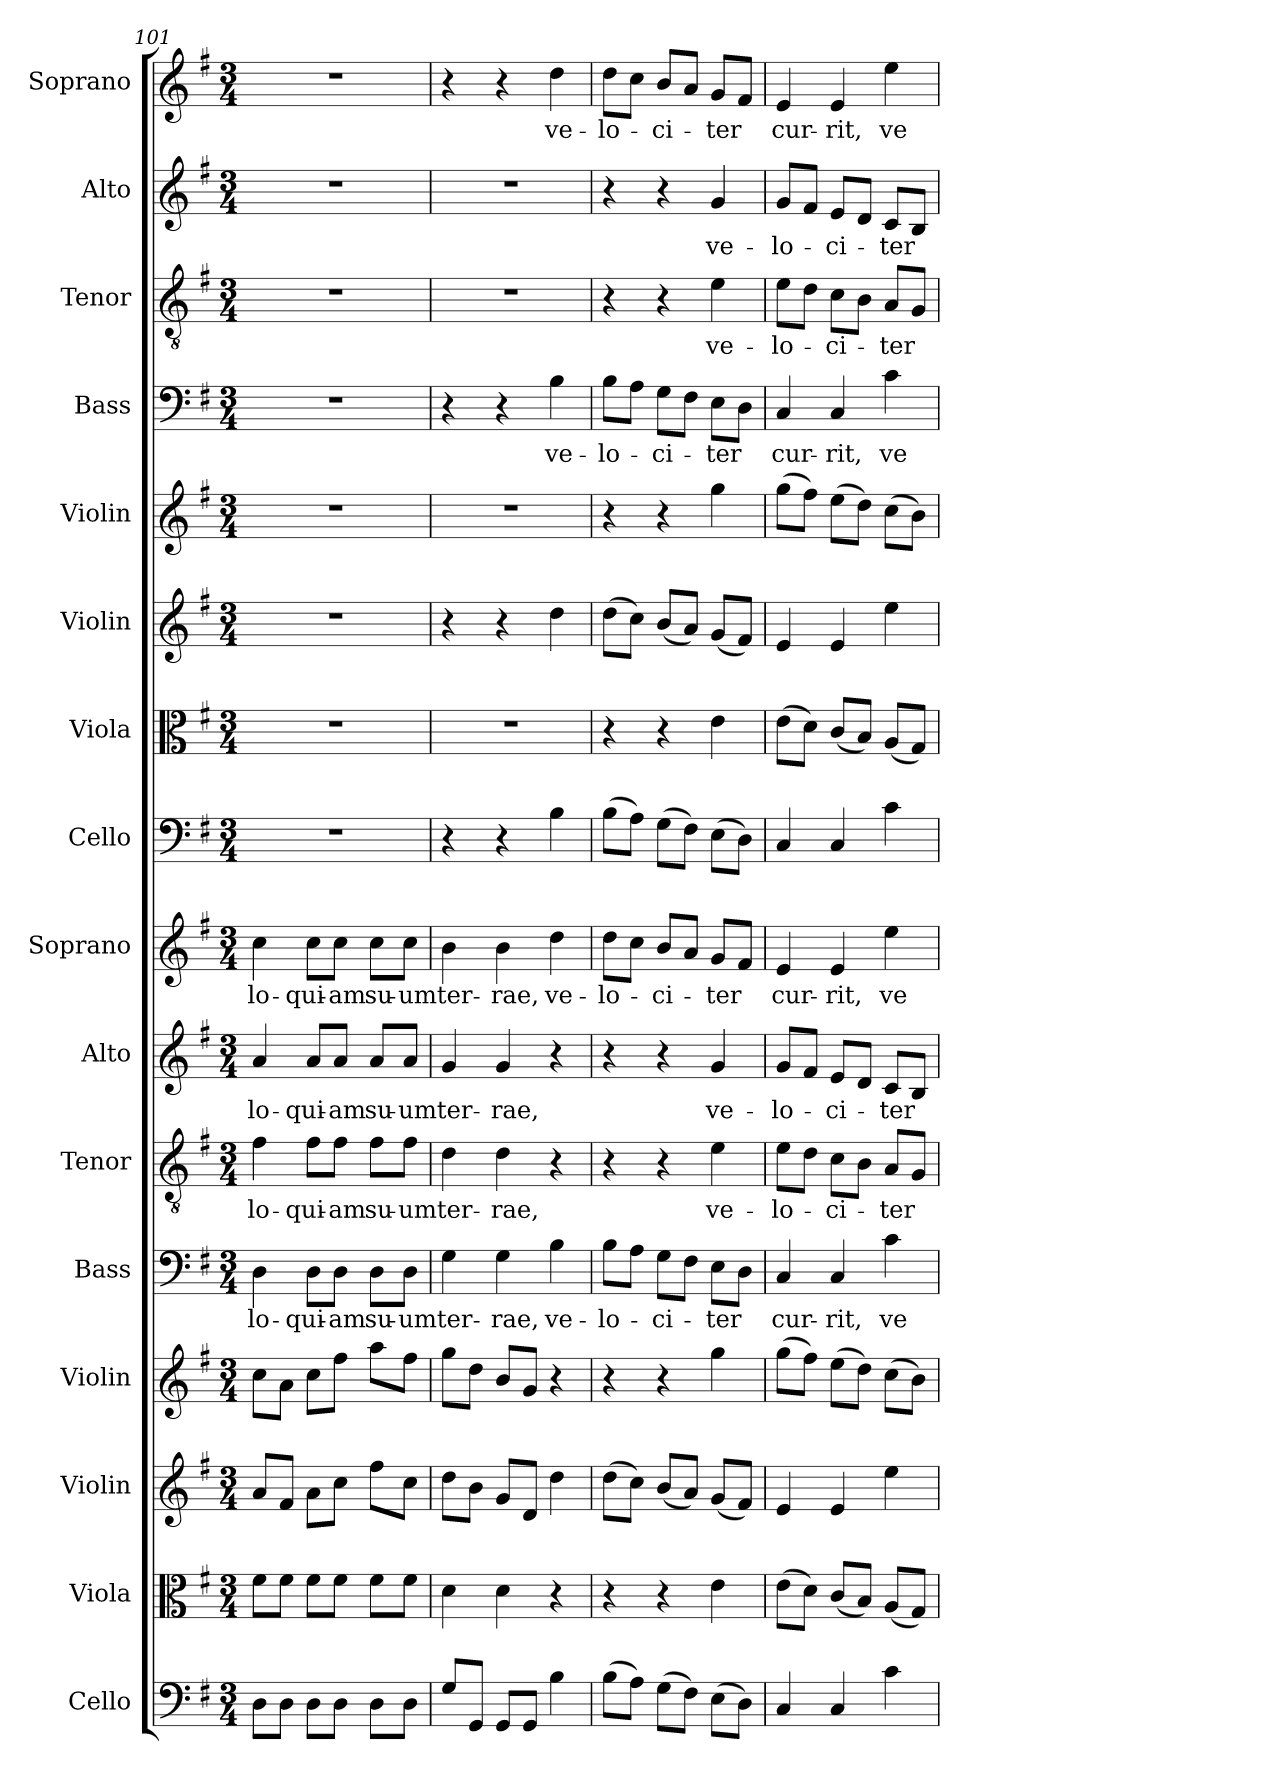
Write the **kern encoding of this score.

**kern	**kern	**kern	**kern	**kern	**text	**kern	**text	**kern	**text	**kern	**text	**kern	**kern	**kern	**kern	**kern	**text	**kern	**text	**kern	**text	**kern	**text
*part16	*part15	*part14	*part13	*part12	*part12	*part11	*part11	*part10	*part10	*part9	*part9	*part8	*part7	*part6	*part5	*part4	*part4	*part3	*part3	*part2	*part2	*part1	*part1
*staff16	*staff15	*staff14	*staff13	*staff12	*staff12	*staff11	*staff11	*staff10	*staff10	*staff9	*staff9	*staff8	*staff7	*staff6	*staff5	*staff4	*staff4	*staff3	*staff3	*staff2	*staff2	*staff1	*staff1
*I"Cello	*I"Viola	*I"Violin	*I"Violin	*I"Bass	*	*I"Tenor	*	*I"Alto	*	*I"Soprano	*	*I"Cello	*I"Viola	*I"Violin	*I"Violin	*I"Bass	*	*I"Tenor	*	*I"Alto	*	*I"Soprano	*
*	*I'Vla.	*I'Vln.	*I'Vln.	*I'B	*	*I'T	*	*I'A	*	*I'S	*	*	*I'Vla.	*I'Vln.	*I'Vln.	*I'B	*	*I'T	*	*I'A	*	*I'S	*
*clefF4	*clefC3	*clefG2	*clefG2	*clefF4	*	*clefGv2	*	*clefG2	*	*clefG2	*	*clefF4	*clefC3	*clefG2	*clefG2	*clefF4	*	*clefGv2	*	*clefG2	*	*clefG2	*
*k[f#]	*k[f#]	*k[f#]	*k[f#]	*k[f#]	*	*k[f#]	*	*k[f#]	*	*k[f#]	*	*k[f#]	*k[f#]	*k[f#]	*k[f#]	*k[f#]	*	*k[f#]	*	*k[f#]	*	*k[f#]	*
*e:	*e:	*e:	*e:	*e:	*	*e:	*	*e:	*	*e:	*	*e:	*e:	*e:	*e:	*e:	*	*e:	*	*e:	*	*e:	*
*M3/4	*M3/4	*M3/4	*M3/4	*M3/4	*	*M3/4	*	*M3/4	*	*M3/4	*	*M3/4	*M3/4	*M3/4	*M3/4	*M3/4	*	*M3/4	*	*M3/4	*	*M3/4	*
=101	=101	=101	=101	=101	=101	=101	=101	=101	=101	=101	=101	=101	=101	=101	=101	=101	=101	=101	=101	=101	=101	=101	=101
!	!	!	!	!	!LO:LY:b	!	!	!	!	!	!	!	!	!	!	!	!	!	!	!	!	!	!
!	!	!	!	!	!	!	!LO:LY:b	!	!	!	!	!	!	!	!	!	!	!	!	!	!	!	!
!	!	!	!	!	!	!	!	!	!LO:LY:b	!	!	!	!	!	!	!	!	!	!	!	!	!	!
!	!	!	!	!	!	!	!	!	!	!	!LO:LY:b	!	!	!	!	!	!	!	!	!	!	!	!
8D\L	8f#\L	8a/L	8cc\L	4D\	-lo-	4f#\	-lo-	4a/	-lo-	4cc\	-lo-	2.r	2.r	2.r	2.r	2.r	.	2.r	.	2.r	.	2.r	.
8D\J	8f#\J	8f#/J	8a\J	.	.	.	.	.	.	.	.	.	.	.	.	.	.	.	.	.	.	.	.
!	!	!	!	!	!LO:LY:b	!	!	!	!	!	!	!	!	!	!	!	!	!	!	!	!	!	!
!	!	!	!	!	!	!	!LO:LY:b	!	!	!	!	!	!	!	!	!	!	!	!	!	!	!	!
!	!	!	!	!	!	!	!	!	!LO:LY:b	!	!	!	!	!	!	!	!	!	!	!	!	!	!
!	!	!	!	!	!	!	!	!	!	!	!LO:LY:b	!	!	!	!	!	!	!	!	!	!	!	!
8D\L	8f#\L	8a\L	8cc\L	8D\L	-qui-	8f#\L	-qui-	8a/L	-qui-	8cc\L	-qui-	.	.	.	.	.	.	.	.	.	.	.	.
!	!	!	!	!	!LO:LY:b	!	!	!	!	!	!	!	!	!	!	!	!	!	!	!	!	!	!
!	!	!	!	!	!	!	!LO:LY:b	!	!	!	!	!	!	!	!	!	!	!	!	!	!	!	!
!	!	!	!	!	!	!	!	!	!LO:LY:b	!	!	!	!	!	!	!	!	!	!	!	!	!	!
!	!	!	!	!	!	!	!	!	!	!	!LO:LY:b	!	!	!	!	!	!	!	!	!	!	!	!
8D\J	8f#\J	8cc\J	8ff#\J	8D\J	-am	8f#\J	-am	8a/J	-am	8cc\J	-am	.	.	.	.	.	.	.	.	.	.	.	.
!	!	!	!	!	!LO:LY:b	!	!	!	!	!	!	!	!	!	!	!	!	!	!	!	!	!	!
!	!	!	!	!	!	!	!LO:LY:b	!	!	!	!	!	!	!	!	!	!	!	!	!	!	!	!
!	!	!	!	!	!	!	!	!	!LO:LY:b	!	!	!	!	!	!	!	!	!	!	!	!	!	!
!	!	!	!	!	!	!	!	!	!	!	!LO:LY:b	!	!	!	!	!	!	!	!	!	!	!	!
8D\L	8f#\L	8ff#\L	8aa\L	8D\L	su-	8f#\L	su-	8a/L	su-	8cc\L	su-	.	.	.	.	.	.	.	.	.	.	.	.
!	!	!	!	!	!LO:LY:b	!	!	!	!	!	!	!	!	!	!	!	!	!	!	!	!	!	!
!	!	!	!	!	!	!	!LO:LY:b	!	!	!	!	!	!	!	!	!	!	!	!	!	!	!	!
!	!	!	!	!	!	!	!	!	!LO:LY:b	!	!	!	!	!	!	!	!	!	!	!	!	!	!
!	!	!	!	!	!	!	!	!	!	!	!LO:LY:b	!	!	!	!	!	!	!	!	!	!	!	!
8D\J	8f#\J	8cc\J	8ff#\J	8D\J	-um	8f#\J	-um	8a/J	-um	8cc\J	-um	.	.	.	.	.	.	.	.	.	.	.	.
=102	=102	=102	=102	=102	=102	=102	=102	=102	=102	=102	=102	=102	=102	=102	=102	=102	=102	=102	=102	=102	=102	=102	=102
!	!	!	!	!	!LO:LY:b	!	!	!	!	!	!	!	!	!	!	!	!	!	!	!	!	!	!
!	!	!	!	!	!	!	!LO:LY:b	!	!	!	!	!	!	!	!	!	!	!	!	!	!	!	!
!	!	!	!	!	!	!	!	!	!LO:LY:b	!	!	!	!	!	!	!	!	!	!	!	!	!	!
!	!	!	!	!	!	!	!	!	!	!	!LO:LY:b	!	!	!	!	!	!	!	!	!	!	!	!
8G/L	4d\	8dd\L	8gg\L	4G\	ter-	4d\	ter-	4g/	ter-	4b\	ter-	4r	2.r	4r	2.r	4r	.	2.r	.	2.r	.	4r	.
8GG/J	.	8b\J	8dd\J	.	.	.	.	.	.	.	.	.	.	.	.	.	.	.	.	.	.	.	.
!	!	!	!	!	!LO:LY:b	!	!	!	!	!	!	!	!	!	!	!	!	!	!	!	!	!	!
!	!	!	!	!	!	!	!LO:LY:b	!	!	!	!	!	!	!	!	!	!	!	!	!	!	!	!
!	!	!	!	!	!	!	!	!	!LO:LY:b	!	!	!	!	!	!	!	!	!	!	!	!	!	!
!	!	!	!	!	!	!	!	!	!	!	!LO:LY:b	!	!	!	!	!	!	!	!	!	!	!	!
8GG/L	4d\	8g/L	8b/L	4G\	-rae,	4d\	-rae,	4g/	-rae,	4b\	-rae,	4r	.	4r	.	4r	.	.	.	.	.	4r	.
8GG/J	.	8d/J	8g/J	.	.	.	.	.	.	.	.	.	.	.	.	.	.	.	.	.	.	.	.
!	!	!	!	!	!LO:LY:b	!	!	!	!	!	!	!	!	!	!	!	!	!	!	!	!	!	!
!	!	!	!	!	!	!	!	!	!	!	!LO:LY:b	!	!	!	!	!	!	!	!	!	!	!	!
!	!	!	!	!	!	!	!	!	!	!	!	!	!	!	!	!	!LO:LY:b	!	!	!	!	!	!
!	!	!	!	!	!	!	!	!	!	!	!	!	!	!	!	!	!	!	!	!	!	!	!LO:LY:b
4B\	4r	4dd\	4r	4B\	ve-	4r	.	4r	.	4dd\	ve-	4B\	.	4dd\	.	4B\	ve-	.	.	.	.	4dd\	ve-
!!LO:PB:g=z
=103	=103	=103	=103	=103	=103	=103	=103	=103	=103	=103	=103	=103	=103	=103	=103	=103	=103	=103	=103	=103	=103	=103	=103
!	!	!	!	!	!LO:LY:b	!	!	!	!	!	!	!	!	!	!	!	!	!	!	!	!	!	!
!	!	!	!	!	!	!	!	!	!	!	!LO:LY:b	!	!	!	!	!	!	!	!	!	!	!	!
!	!	!	!	!	!	!	!	!	!	!	!	!	!	!	!	!	!LO:LY:b	!	!	!	!	!	!
!	!	!	!	!	!	!	!	!	!	!	!	!	!	!	!	!	!	!	!	!	!	!	!LO:LY:b
(>8B\L	4r	(>8dd\L	4r	8B\L	-lo-	4r	.	4r	.	8dd\L	-lo-	(>8B\L	4r	(>8dd\L	4r	8B\L	-lo-	4r	.	4r	.	8dd\L	-lo-
8A\J)	.	8cc\J)	.	8A\J	.	.	.	.	.	8cc\J	.	8A\J)	.	8cc\J)	.	8A\J	.	.	.	.	.	8cc\J	.
!	!	!	!	!	!LO:LY:b	!	!	!	!	!	!	!	!	!	!	!	!	!	!	!	!	!	!
!	!	!	!	!	!	!	!	!	!	!	!LO:LY:b	!	!	!	!	!	!	!	!	!	!	!	!
!	!	!	!	!	!	!	!	!	!	!	!	!	!	!	!	!	!LO:LY:b	!	!	!	!	!	!
!	!	!	!	!	!	!	!	!	!	!	!	!	!	!	!	!	!	!	!	!	!	!	!LO:LY:b
(>8G\L	4r	(<8b/L	4r	8G\L	-ci-	4r	.	4r	.	8b/L	-ci-	(>8G\L	4r	(<8b/L	4r	8G\L	-ci-	4r	.	4r	.	8b/L	-ci-
8F#\J)	.	8a/J)	.	8F#\J	.	.	.	.	.	8a/J	.	8F#\J)	.	8a/J)	.	8F#\J	.	.	.	.	.	8a/J	.
!	!	!	!	!	!LO:LY:b	!	!	!	!	!	!	!	!	!	!	!	!	!	!	!	!	!	!
!	!	!	!	!	!	!	!LO:LY:b	!	!	!	!	!	!	!	!	!	!	!	!	!	!	!	!
!	!	!	!	!	!	!	!	!	!LO:LY:b	!	!	!	!	!	!	!	!	!	!	!	!	!	!
!	!	!	!	!	!	!	!	!	!	!	!LO:LY:b	!	!	!	!	!	!	!	!	!	!	!	!
!	!	!	!	!	!	!	!	!	!	!	!	!	!	!	!	!	!LO:LY:b	!	!	!	!	!	!
!	!	!	!	!	!	!	!	!	!	!	!	!	!	!	!	!	!	!	!LO:LY:b	!	!	!	!
!	!	!	!	!	!	!	!	!	!	!	!	!	!	!	!	!	!	!	!	!	!LO:LY:b	!	!
!	!	!	!	!	!	!	!	!	!	!	!	!	!	!	!	!	!	!	!	!	!	!	!LO:LY:b
(>8E\L	4e\	(<8g/L	4gg\	8E\L	-ter	4e\	ve-	4g/	ve-	8g/L	-ter	(>8E\L	4e\	(<8g/L	4gg\	8E\L	-ter	4e\	ve-	4g/	ve-	8g/L	-ter
8D\J)	.	8f#/J)	.	8D\J	.	.	.	.	.	8f#/J	.	8D\J)	.	8f#/J)	.	8D\J	.	.	.	.	.	8f#/J	.
=104	=104	=104	=104	=104	=104	=104	=104	=104	=104	=104	=104	=104	=104	=104	=104	=104	=104	=104	=104	=104	=104	=104	=104
!	!	!	!	!	!LO:LY:b	!	!	!	!	!	!	!	!	!	!	!	!	!	!	!	!	!	!
!	!	!	!	!	!	!	!LO:LY:b	!	!	!	!	!	!	!	!	!	!	!	!	!	!	!	!
!	!	!	!	!	!	!	!	!	!LO:LY:b	!	!	!	!	!	!	!	!	!	!	!	!	!	!
!	!	!	!	!	!	!	!	!	!	!	!LO:LY:b	!	!	!	!	!	!	!	!	!	!	!	!
!	!	!	!	!	!	!	!	!	!	!	!	!	!	!	!	!	!LO:LY:b	!	!	!	!	!	!
!	!	!	!	!	!	!	!	!	!	!	!	!	!	!	!	!	!	!	!LO:LY:b	!	!	!	!
!	!	!	!	!	!	!	!	!	!	!	!	!	!	!	!	!	!	!	!	!	!LO:LY:b	!	!
!	!	!	!	!	!	!	!	!	!	!	!	!	!	!	!	!	!	!	!	!	!	!	!LO:LY:b
4C/	(>8e\L	4e/	(>8gg\L	4C/	cur-	8e\L	-lo-	8g/L	-lo-	4e/	cur-	4C/	(>8e\L	4e/	(>8gg\L	4C/	cur-	8e\L	-lo-	8g/L	-lo-	4e/	cur-
.	8d\J)	.	8ff#\J)	.	.	8d\J	.	8f#/J	.	.	.	.	8d\J)	.	8ff#\J)	.	.	8d\J	.	8f#/J	.	.	.
!	!	!	!	!	!LO:LY:b	!	!	!	!	!	!	!	!	!	!	!	!	!	!	!	!	!	!
!	!	!	!	!	!	!	!LO:LY:b	!	!	!	!	!	!	!	!	!	!	!	!	!	!	!	!
!	!	!	!	!	!	!	!	!	!LO:LY:b	!	!	!	!	!	!	!	!	!	!	!	!	!	!
!	!	!	!	!	!	!	!	!	!	!	!LO:LY:b	!	!	!	!	!	!	!	!	!	!	!	!
!	!	!	!	!	!	!	!	!	!	!	!	!	!	!	!	!	!LO:LY:b	!	!	!	!	!	!
!	!	!	!	!	!	!	!	!	!	!	!	!	!	!	!	!	!	!	!LO:LY:b	!	!	!	!
!	!	!	!	!	!	!	!	!	!	!	!	!	!	!	!	!	!	!	!	!	!LO:LY:b	!	!
!	!	!	!	!	!	!	!	!	!	!	!	!	!	!	!	!	!	!	!	!	!	!	!LO:LY:b
4C/	(<8c/L	4e/	(>8ee\L	4C/	-rit,	8c\L	-ci-	8e/L	-ci-	4e/	-rit,	4C/	(<8c/L	4e/	(>8ee\L	4C/	-rit,	8c\L	-ci-	8e/L	-ci-	4e/	-rit,
.	8B/J)	.	8dd\J)	.	.	8B\J	.	8d/J	.	.	.	.	8B/J)	.	8dd\J)	.	.	8B\J	.	8d/J	.	.	.
!	!	!	!	!	!LO:LY:b	!	!	!	!	!	!	!	!	!	!	!	!	!	!	!	!	!	!
!	!	!	!	!	!	!	!LO:LY:b	!	!	!	!	!	!	!	!	!	!	!	!	!	!	!	!
!	!	!	!	!	!	!	!	!	!LO:LY:b	!	!	!	!	!	!	!	!	!	!	!	!	!	!
!	!	!	!	!	!	!	!	!	!	!	!LO:LY:b	!	!	!	!	!	!	!	!	!	!	!	!
!	!	!	!	!	!	!	!	!	!	!	!	!	!	!	!	!	!LO:LY:b	!	!	!	!	!	!
!	!	!	!	!	!	!	!	!	!	!	!	!	!	!	!	!	!	!	!LO:LY:b	!	!	!	!
!	!	!	!	!	!	!	!	!	!	!	!	!	!	!	!	!	!	!	!	!	!LO:LY:b	!	!
!	!	!	!	!	!	!	!	!	!	!	!	!	!	!	!	!	!	!	!	!	!	!	!LO:LY:b
4c\	(<8A/L	4ee\	(>8cc\L	4c\	ve-	8A/L	-ter	8c/L	-ter	4ee\	ve-	4c\	(<8A/L	4ee\	(>8cc\L	4c\	ve-	8A/L	-ter	8c/L	-ter	4ee\	ve-
.	8G/J)	.	8b\J)	.	.	8G/J	.	8B/J	.	.	.	.	8G/J)	.	8b\J)	.	.	8G/J	.	8B/J	.	.	.
=	=	=	=	=	=	=	=	=	=	=	=	=	=	=	=	=	=	=	=	=	=	=	=
*-	*-	*-	*-	*-	*-	*-	*-	*-	*-	*-	*-	*-	*-	*-	*-	*-	*-	*-	*-	*-	*-	*-	*-
